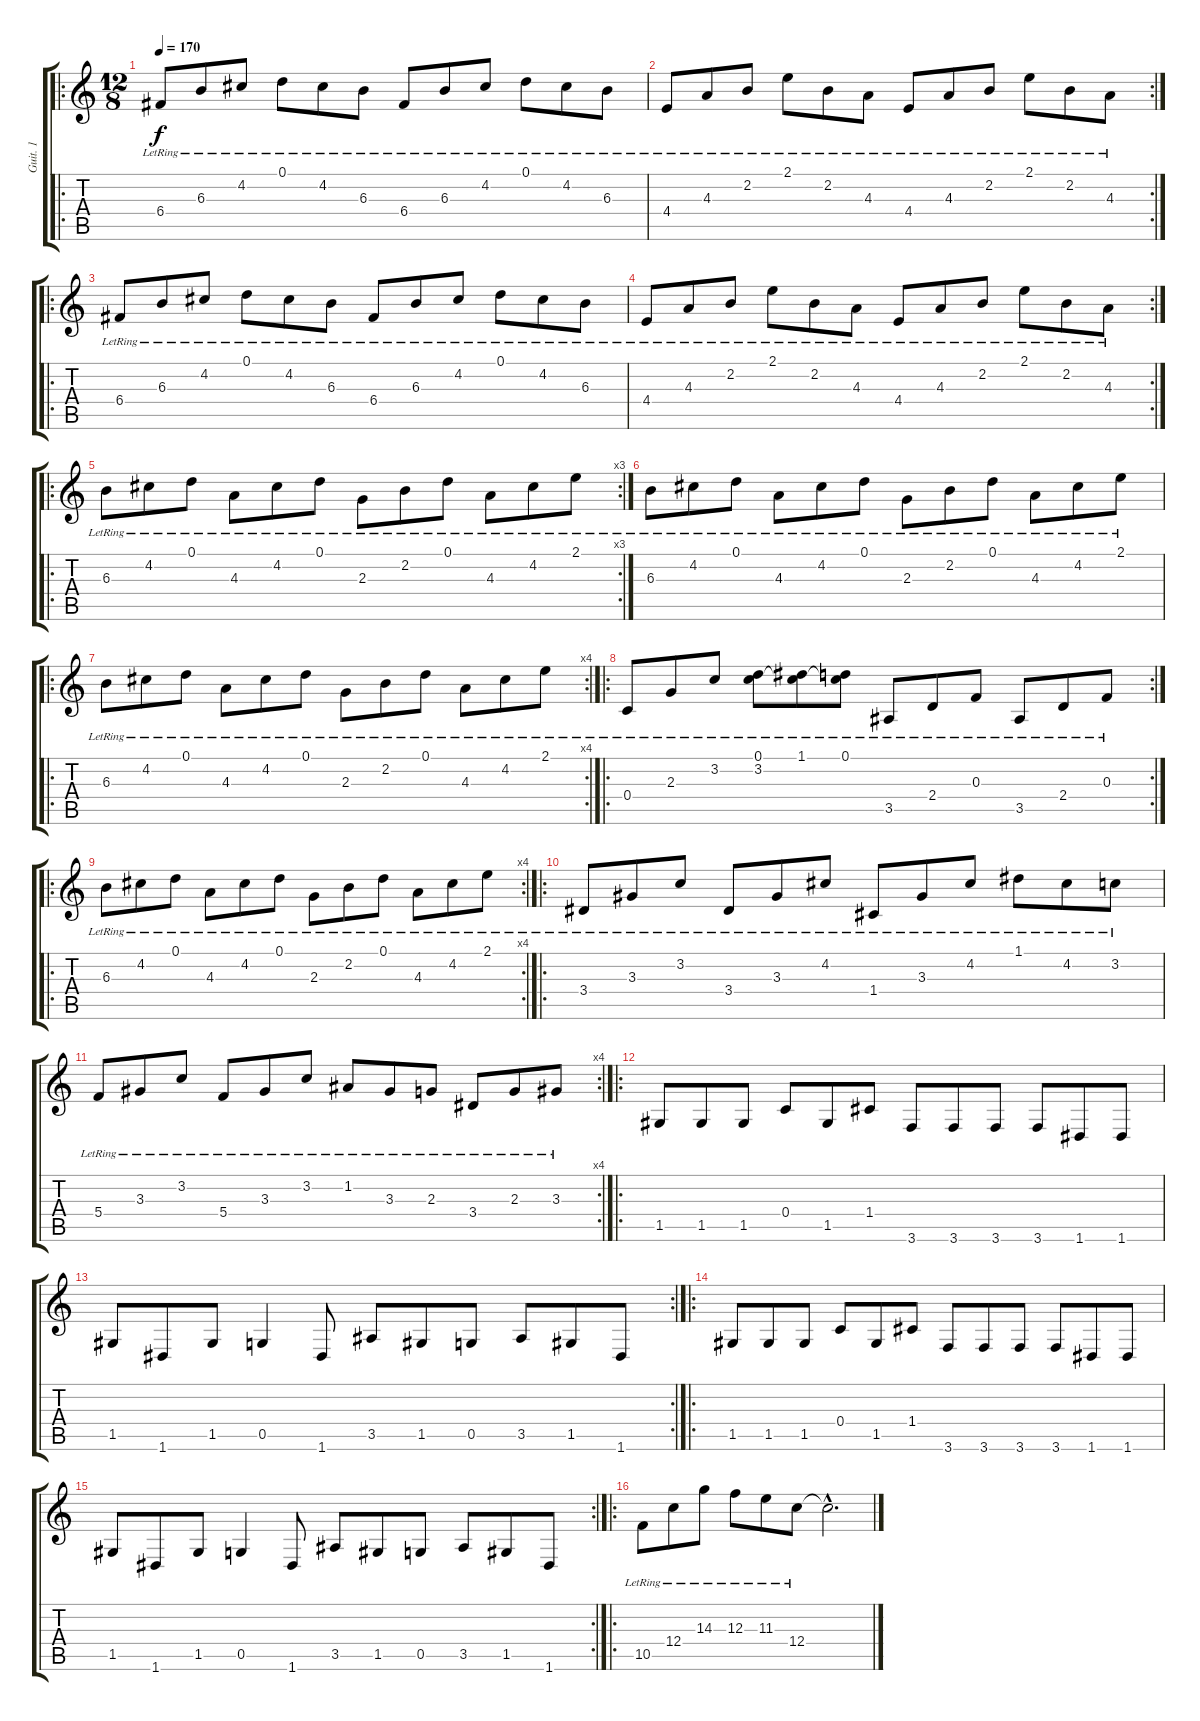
\track ("Guit. 1" "Guit. 1") {instrument acousticguitarsteel}
\staff {score tabs}
\tuning (D4 A3 F3 C3 G2 D2) {hide}
\ro
\ts (12 8)
\tempo 170
\clef g2
\ks c
6.4{lr}.8{dy f instrument acousticguitarsteel} 6.3{lr}.8 4.2{lr}.8 0.1{lr}.8 4.2{lr}.8 6.3{lr}.8 6.4{lr}.8 6.3{lr}.8 4.2{lr}.8 0.1{lr}.8 4.2{lr}.8 6.3{lr}.8 |
\rc 2
4.4{lr}.8 4.3{lr}.8 2.2{lr}.8 2.1{lr}.8 2.2{lr}.8 4.3{lr}.8 4.4{lr}.8 4.3{lr}.8 2.2{lr}.8 2.1{lr}.8 2.2{lr}.8 4.3{lr}.8 |
\ro
6.4{lr}.8 6.3{lr}.8 4.2{lr}.8 0.1{lr}.8 4.2{lr}.8 6.3{lr}.8 6.4{lr}.8 6.3{lr}.8 4.2{lr}.8 0.1{lr}.8 4.2{lr}.8 6.3{lr}.8 |
\rc 2
4.4{lr}.8 4.3{lr}.8 2.2{lr}.8 2.1{lr}.8 2.2{lr}.8 4.3{lr}.8 4.4{lr}.8 4.3{lr}.8 2.2{lr}.8 2.1{lr}.8 2.2{lr}.8 4.3{lr}.8 |
\ro
\rc 3
6.3{lr}.8 4.2{lr}.8 0.1{lr}.8 4.3{lr}.8 4.2{lr}.8 0.1{lr}.8 2.3{lr}.8 2.2{lr}.8 0.1{lr}.8 4.3{lr}.8 4.2{lr}.8 2.1{lr}.8 |
6.3{lr}.8 4.2{lr}.8 0.1{lr}.8 4.3{lr}.8 4.2{lr}.8 0.1{lr}.8 2.3{lr}.8 2.2{lr}.8 0.1{lr}.8 4.3{lr}.8 4.2{lr}.8 2.1{lr}.8 |
\ro
\rc 4
6.3{lr}.8 4.2{lr}.8 0.1{lr}.8 4.3{lr}.8 4.2{lr}.8 0.1{lr}.8 2.3{lr}.8 2.2{lr}.8 0.1{lr}.8 4.3{lr}.8 4.2{lr}.8 2.1{lr}.8 |
\ro
\rc 2
0.4{lr}.8 2.3{lr}.8 3.2{lr}.8 (0.1{lr} 3.2{lr}).8 (1.1{lr} 3.2{t}).8 (0.1{lr} 3.2{t}).8 3.5{lr}.8 2.4{lr}.8 0.3{lr}.8 3.5{lr}.8 2.4{lr}.8 0.3{lr}.8 |
\ro
\rc 4
6.3{lr}.8 4.2{lr}.8 0.1{lr}.8 4.3{lr}.8 4.2{lr}.8 0.1{lr}.8 2.3{lr}.8 2.2{lr}.8 0.1{lr}.8 4.3{lr}.8 4.2{lr}.8 2.1{lr}.8 |
\ro
3.4{lr}.8 3.3{lr}.8 3.2{lr}.8 3.4{lr}.8 3.3{lr}.8 4.2{lr}.8 1.4{lr}.8 3.3{lr}.8 4.2{lr}.8 1.1{lr}.8 4.2{lr}.8 3.2{lr}.8 |
\rc 4
5.4{lr}.8 3.3{lr}.8 3.2{lr}.8 5.4{lr}.8 3.3{lr}.8 3.2{lr}.8 1.2{lr}.8 3.3{lr}.8 2.3{lr}.8 3.4{lr}.8 2.3{lr}.8 3.3{lr}.8 |
\ro
1.5.8 1.5.8 1.5.8 0.4.8 1.5.8 1.4.8 3.6.8 3.6.8 3.6.8 3.6.8 1.6.8 1.6.8 |
\rc 2
1.5.8 1.6.8 1.5.8 0.5.4 1.6.8 3.5.8 1.5.8 0.5.8 3.5.8 1.5.8 1.6.8 |
\ro
1.5.8 1.5.8 1.5.8 0.4.8 1.5.8 1.4.8 3.6.8 3.6.8 3.6.8 3.6.8 1.6.8 1.6.8 |
\rc 2
1.5.8 1.6.8 1.5.8 0.5.4 1.6.8 3.5.8 1.5.8 0.5.8 3.5.8 1.5.8 1.6.8 |
\ro
10.5{lr}.8 12.4{lr}.8 14.3{lr}.8 12.3{lr}.8 11.3{lr}.8 12.4{lr}.8 12.4{hac t}.2{d}
